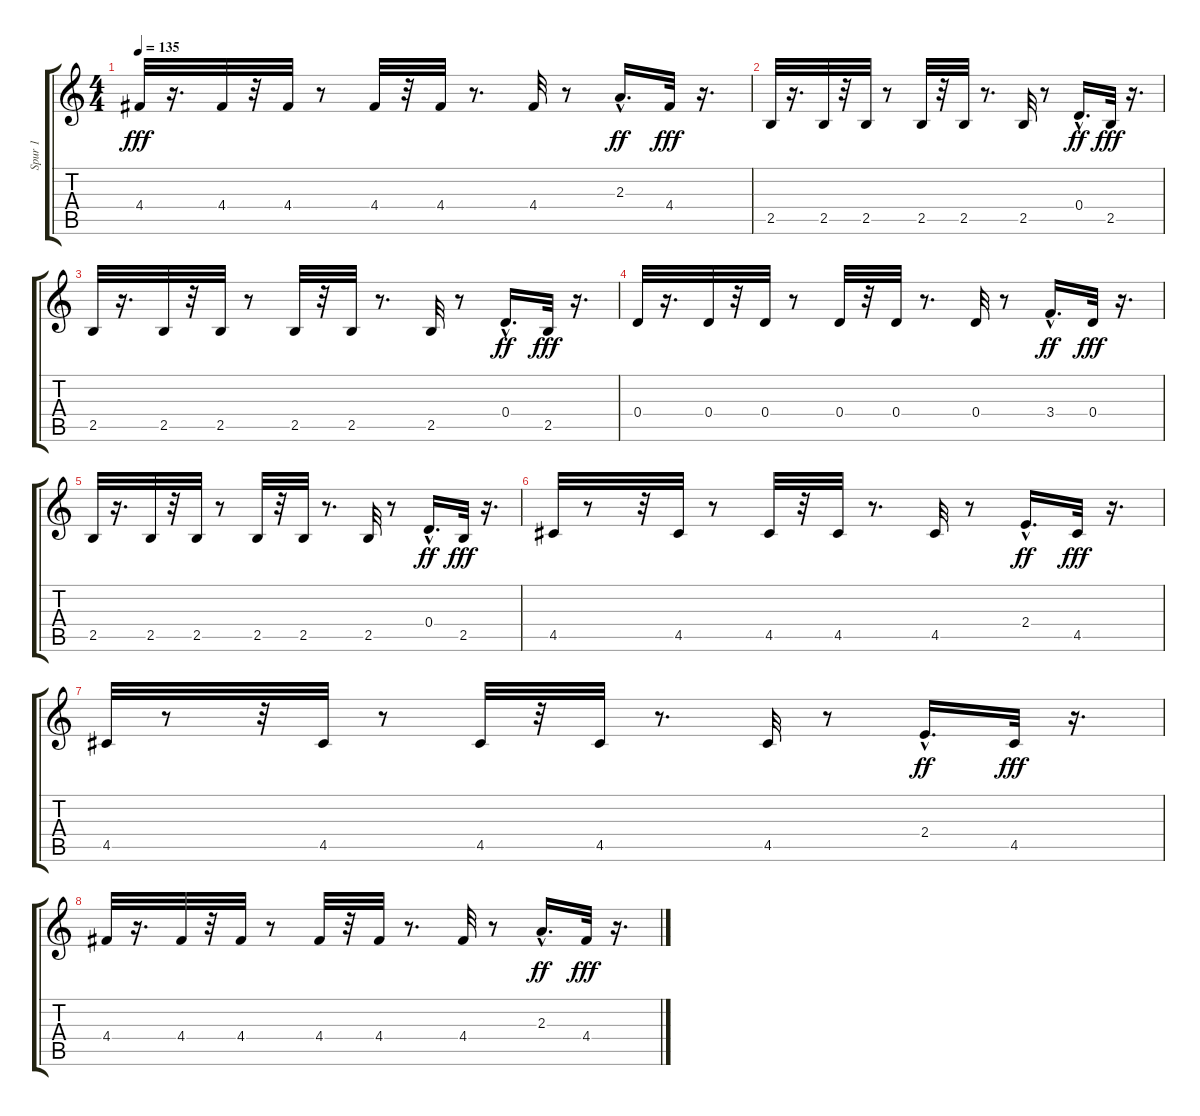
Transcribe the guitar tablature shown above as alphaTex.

\track ("Spur 1" "Spur 1") {instrument electricguitarclean}
\staff {score tabs}
\tuning (E4 B3 G3 D3 A2 E2) {hide}
\ts (4 4)
\tempo 135
\clef g2
\ks c
4.4.32{dy fff} r.16{d} 4.4.32 r.32 4.4.32 r.8 4.4.32 r.32 4.4.32 r.8{d} 4.4.32 r.8 2.3{hac}.16{d dy ff} 4.4.32{dy fff} r.16{d} |
2.5.32 r.16{d} 2.5.32 r.32 2.5.32 r.8 2.5.32 r.32 2.5.32 r.8{d} 2.5.32 r.8 0.4{hac}.16{d dy ff} 2.5.32{dy fff} r.16{d} |
2.5.32 r.16{d} 2.5.32 r.32 2.5.32 r.8 2.5.32 r.32 2.5.32 r.8{d} 2.5.32 r.8 0.4{hac}.16{d dy ff} 2.5.32{dy fff} r.16{d} |
0.4.32 r.16{d} 0.4.32 r.32 0.4.32 r.8 0.4.32 r.32 0.4.32 r.8{d} 0.4.32 r.8 3.4{hac}.16{d dy ff} 0.4.32{dy fff} r.16{d} |
2.5.32 r.16{d} 2.5.32 r.32 2.5.32 r.8 2.5.32 r.32 2.5.32 r.8{d} 2.5.32 r.8 0.4{hac}.16{d dy ff} 2.5.32{dy fff} r.16{d} |
4.5.32 r.8 r.32 4.5.32 r.8 4.5.32 r.32 4.5.32 r.8{d} 4.5.32 r.8 2.4{hac}.16{d dy ff} 4.5.32{dy fff} r.16{d} |
4.5.32 r.8 r.32 4.5.32 r.8 4.5.32 r.32 4.5.32 r.8{d} 4.5.32 r.8 2.4{hac}.16{d dy ff} 4.5.32{dy fff} r.16{d} |
4.4.32 r.16{d} 4.4.32 r.32 4.4.32 r.8 4.4.32 r.32 4.4.32 r.8{d} 4.4.32 r.8 2.3{hac}.16{d dy ff} 4.4.32{dy fff} r.16{d}
